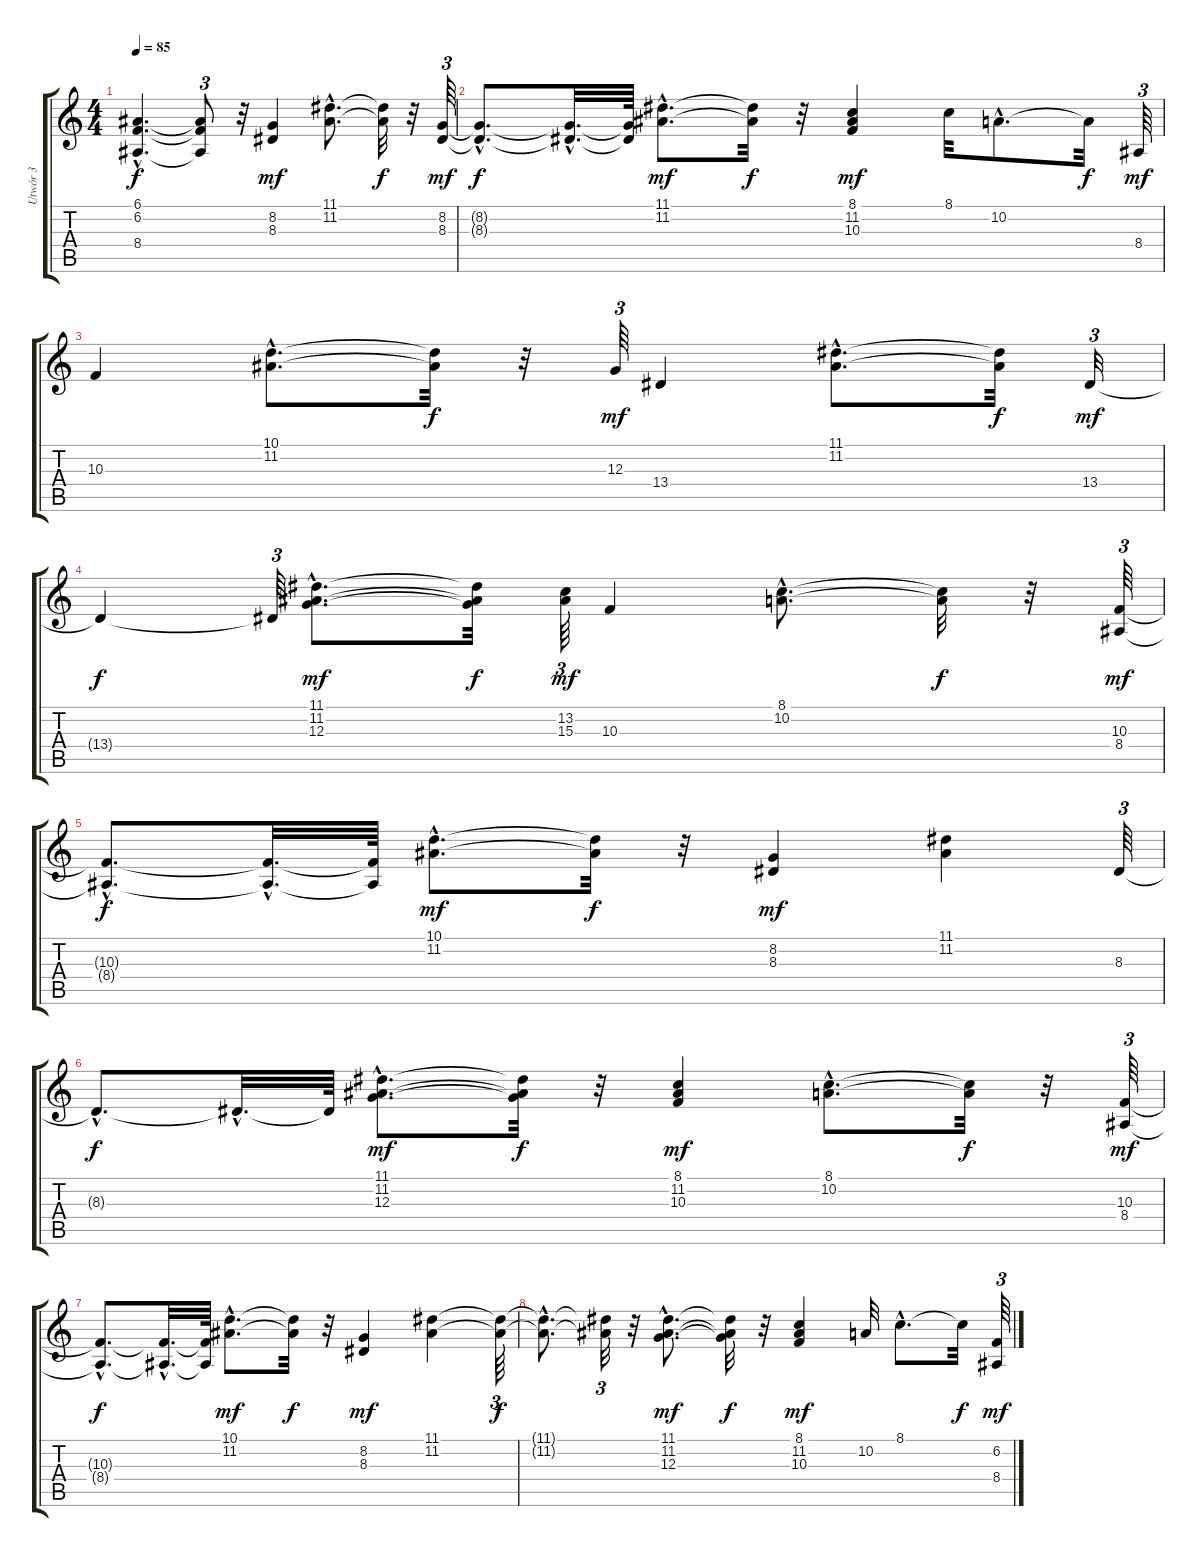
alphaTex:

\track ("Utwór 3" "Utwór 3") {instrument brightacousticpiano}
\staff {score tabs}
\tuning (E4 B3 G3 D3 A2 E2) {hide}
\ts (4 4)
\tempo 85
\clef g2
\ks c
(6.1{hac t} 6.2{hac t} 8.4{hac t}).4{d dy f} (6.1{t} 6.2{t} 8.4{t}).8{tu (3 2)} r.32 (8.2 8.3).4{dy mf} (11.1{hac} 11.2{hac}).8{d} (11.1{t} 11.2{t}).32{dy f} r.32 (8.2 8.3).64{tu (3 2) dy mf} |
(8.2{hac t} 8.3{hac t}).8{d dy f} (8.2{hac t} 8.3{hac t}).32{d} (8.2{t} 8.3{t}).64 (11.1{hac} 11.2{hac}).8{d dy mf} (11.1{t} 11.2{t}).32{dy f} r.32 (8.1 11.2 10.3).4{dy mf} 8.1.32 10.2{hac}.8{d} 10.2{t}.32{dy f} 8.4.64{tu (3 2) dy mf} |
10.3.4 (10.1{hac} 11.2{hac}).8{d} (10.1{t} 11.2{t}).32{dy f} r.32 12.3.64{tu (3 2) dy mf} 13.4.4 (11.1{hac} 11.2{hac}).8{d} (11.1{t} 11.2{t}).32{dy f} 13.4.32{tu (3 2) dy mf} |
13.4{t}.4{dy f} 13.4{t}.64{tu (3 2)} (11.1{hac} 11.2{hac} 12.3{hac}).8{d dy mf} (11.1{t} 11.2{t} 12.3{t}).32{dy f} (13.2 15.3).64{tu (3 2) dy mf} 10.3.4 (8.1{hac} 10.2{hac}).8{d} (8.1{t} 10.2{t}).32{dy f} r.32 (10.3 8.4).64{tu (3 2) dy mf} |
(10.3{hac t} 8.4{hac t}).8{d dy f} (10.3{hac t} 8.4{hac t}).32{d} (10.3{t} 8.4{t}).64 (10.1{hac} 11.2{hac}).8{d dy mf} (10.1{t} 11.2{t}).32{dy f} r.32 (8.2 8.3).4{dy mf} (11.1 11.2).4 8.3.64{tu (3 2)} |
8.3{hac t}.8{d dy f} 8.3{hac t}.32{d} 8.3{t}.64 (11.1{hac} 11.2{hac} 12.3{hac}).8{d dy mf} (11.1{t} 11.2{t} 12.3{t}).32{dy f} r.32 (8.1 11.2 10.3).4{dy mf} (8.1{hac} 10.2{hac}).8{d} (8.1{t} 10.2{t}).32{dy f} r.32 (10.3 8.4).64{tu (3 2) dy mf} |
(10.3{hac t} 8.4{hac t}).8{d dy f} (10.3{hac t} 8.4{hac t}).32{d} (10.3{t} 8.4{t}).64 (10.1{hac} 11.2{hac}).8{d dy mf} (10.1{t} 11.2{t}).32{dy f} r.32 (8.2 8.3).4{dy mf} (11.1 11.2).4 (11.1{t} 11.2{t}).64{tu (3 2) dy f} |
(11.1{hac t} 11.2{hac t}).8{d} (11.1{t} 11.2{t}).32{tu (3 2)} r.32 (11.1{hac} 11.2{hac} 12.3{hac}).8{d dy mf} (11.1{t} 11.2{t} 12.3{t}).32{dy f} r.32 (8.1 11.2 10.3).4{dy mf} 10.2.32 8.1{hac}.8{d} 8.1{t}.32{dy f} (6.2 8.4).64{tu (3 2) dy mf}
